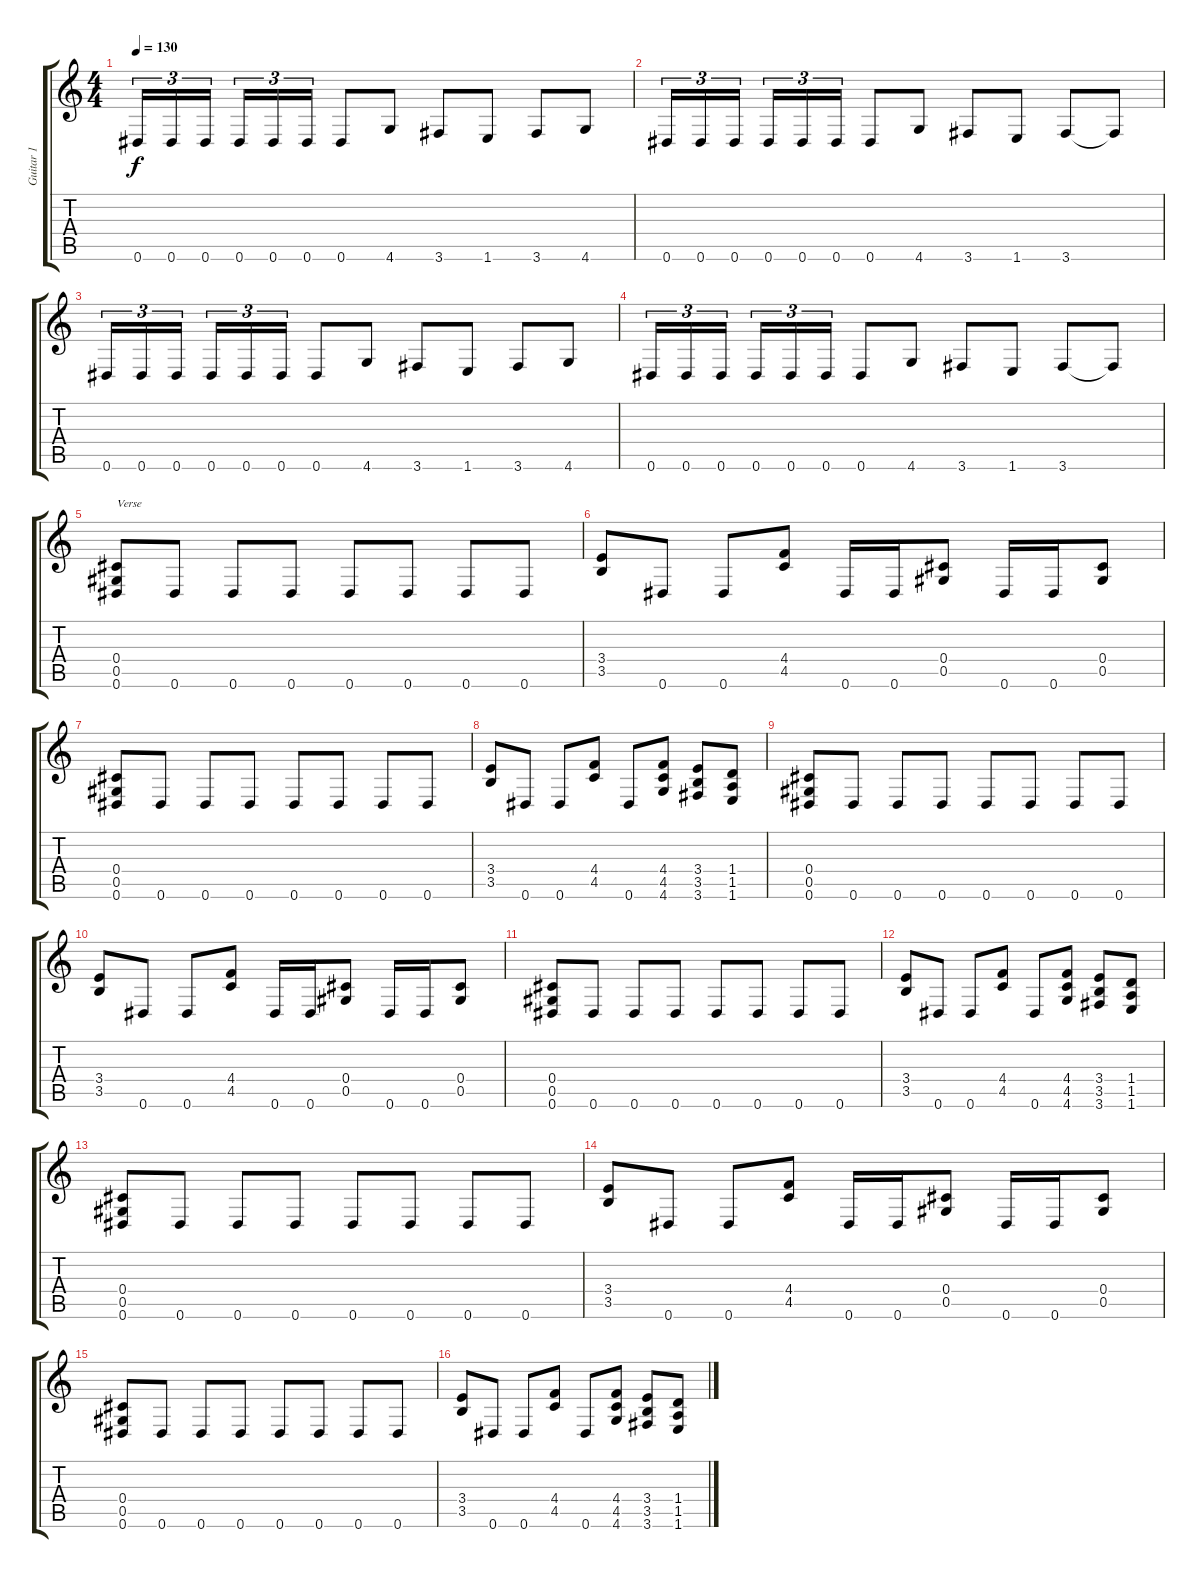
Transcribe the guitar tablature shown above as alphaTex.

\track ("Guitar 1" "Guitar 1") {instrument distortionguitar}
\staff {score tabs}
\tuning (Eb4 Bb3 Gb3 Db3 Ab2 Eb2) {hide}
\ts (4 4)
\tempo 130
\clef g2
\ks c
0.6.16{tu (3 2) dy f} 0.6.16{tu (3 2)} 0.6.16{tu (3 2)} 0.6.16{tu (3 2)} 0.6.16{tu (3 2)} 0.6.16{tu (3 2)} 0.6.8 4.6.8 3.6.8 1.6.8 3.6.8 4.6.8 |
0.6.16{tu (3 2)} 0.6.16{tu (3 2)} 0.6.16{tu (3 2)} 0.6.16{tu (3 2)} 0.6.16{tu (3 2)} 0.6.16{tu (3 2)} 0.6.8 4.6.8 3.6.8 1.6.8 3.6.8 3.6{t}.8 |
0.6.16{tu (3 2)} 0.6.16{tu (3 2)} 0.6.16{tu (3 2)} 0.6.16{tu (3 2)} 0.6.16{tu (3 2)} 0.6.16{tu (3 2)} 0.6.8 4.6.8 3.6.8 1.6.8 3.6.8 4.6.8 |
0.6.16{tu (3 2)} 0.6.16{tu (3 2)} 0.6.16{tu (3 2)} 0.6.16{tu (3 2)} 0.6.16{tu (3 2)} 0.6.16{tu (3 2)} 0.6.8 4.6.8 3.6.8 1.6.8 3.6.8 3.6{t}.8 |
(0.4 0.5 0.6).8{txt "Verse"} 0.6.8 0.6.8 0.6.8 0.6.8 0.6.8 0.6.8 0.6.8 |
(3.4 3.5).8 0.6.8 0.6.8 (4.4 4.5).8 0.6.16 0.6.16 (0.4 0.5).8 0.6.16 0.6.16 (0.4 0.5).8 |
(0.4 0.5 0.6).8 0.6.8 0.6.8 0.6.8 0.6.8 0.6.8 0.6.8 0.6.8 |
(3.4 3.5).8 0.6.8 0.6.8 (4.4 4.5).8 0.6.8 (4.4 4.5 4.6).8 (3.4 3.5 3.6).8 (1.4 1.5 1.6).8 |
(0.4 0.5 0.6).8{txt " "} 0.6.8 0.6.8 0.6.8 0.6.8 0.6.8 0.6.8 0.6.8 |
(3.4 3.5).8 0.6.8 0.6.8 (4.4 4.5).8 0.6.16 0.6.16 (0.4 0.5).8 0.6.16 0.6.16 (0.4 0.5).8 |
(0.4 0.5 0.6).8 0.6.8 0.6.8 0.6.8 0.6.8 0.6.8 0.6.8 0.6.8 |
(3.4 3.5).8 0.6.8 0.6.8 (4.4 4.5).8 0.6.8 (4.4 4.5 4.6).8 (3.4 3.5 3.6).8 (1.4 1.5 1.6).8 |
(0.4 0.5 0.6).8{txt " "} 0.6.8 0.6.8 0.6.8 0.6.8 0.6.8 0.6.8 0.6.8 |
(3.4 3.5).8 0.6.8 0.6.8 (4.4 4.5).8 0.6.16 0.6.16 (0.4 0.5).8 0.6.16 0.6.16 (0.4 0.5).8 |
(0.4 0.5 0.6).8 0.6.8 0.6.8 0.6.8 0.6.8 0.6.8 0.6.8 0.6.8 |
(3.4 3.5).8 0.6.8 0.6.8 (4.4 4.5).8 0.6.8 (4.4 4.5 4.6).8 (3.4 3.5 3.6).8 (1.4 1.5 1.6).8
